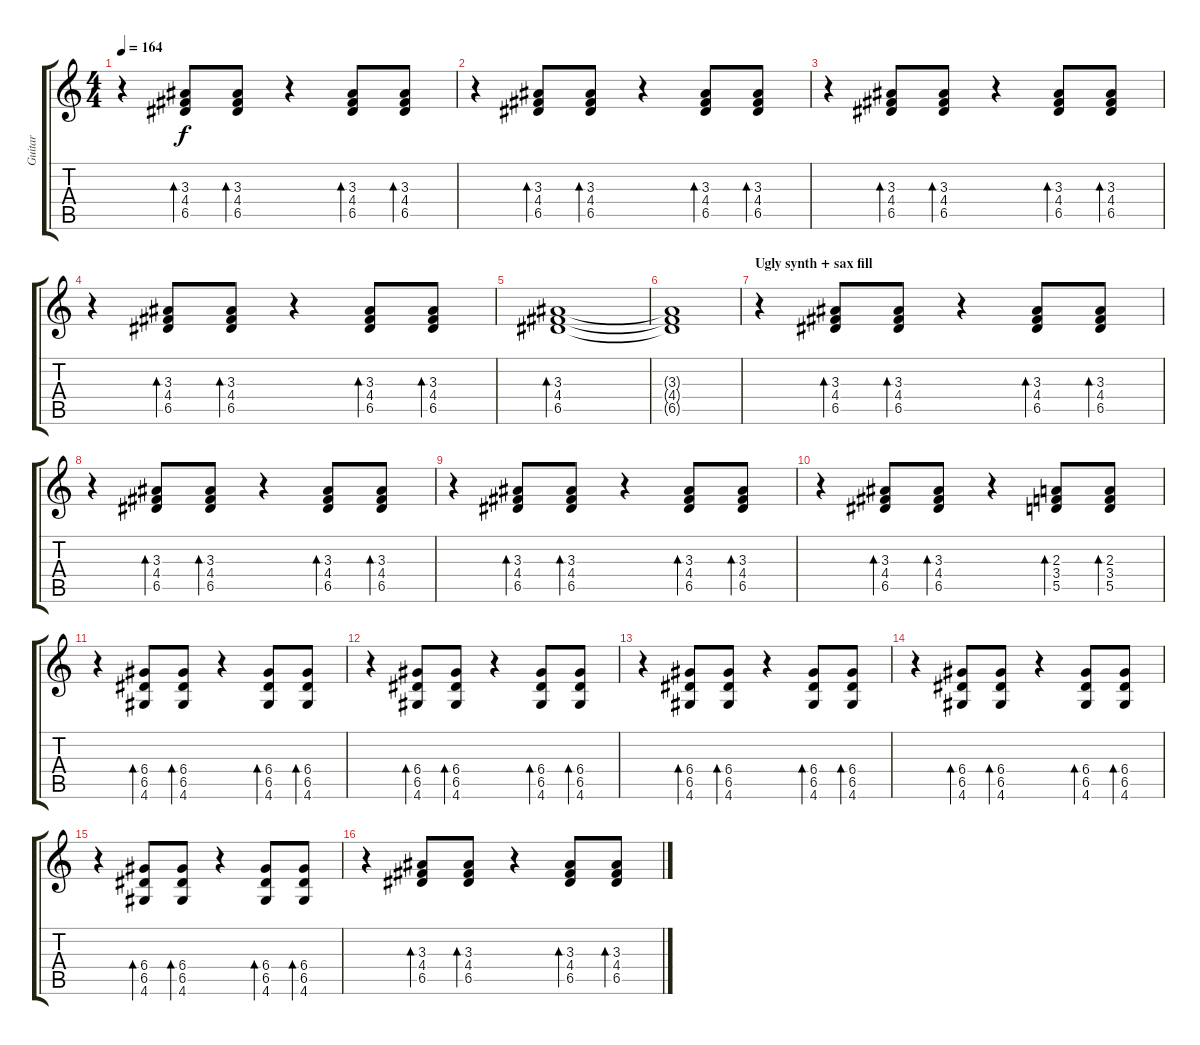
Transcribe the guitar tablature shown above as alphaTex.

\track ("Guitar" "Guitar") {instrument electricguitarjazz}
\staff {score tabs}
\tuning (E4 B3 G3 D3 A2 E2) {hide}
\ts (4 4)
\tempo 164
\clef g2
\ks c
r.4{dy f} (3.3 4.4 6.5).8{bd 120} (3.3 4.4 6.5).8{bd 120} r.4 (3.3 4.4 6.5).8{bd 120} (3.3 4.4 6.5).8{bd 120} |
r.4 (3.3 4.4 6.5).8{bd 120} (3.3 4.4 6.5).8{bd 120} r.4 (3.3 4.4 6.5).8{bd 120} (3.3 4.4 6.5).8{bd 120} |
r.4 (3.3 4.4 6.5).8{bd 120} (3.3 4.4 6.5).8{bd 120} r.4 (3.3 4.4 6.5).8{bd 120} (3.3 4.4 6.5).8{bd 120} |
r.4 (3.3 4.4 6.5).8{bd 120} (3.3 4.4 6.5).8{bd 120} r.4 (3.3 4.4 6.5).8{bd 120} (3.3 4.4 6.5).8{bd 120} |
(3.3 4.4 6.5).1{bd 120} |
(3.3{t} 4.4{t} 6.5{t}).1 |
\section ("" "Ugly synth + sax fill")
r.4 (3.3 4.4 6.5).8{bd 120} (3.3 4.4 6.5).8{bd 120} r.4 (3.3 4.4 6.5).8{bd 120} (3.3 4.4 6.5).8{bd 120} |
r.4 (3.3 4.4 6.5).8{bd 120} (3.3 4.4 6.5).8{bd 120} r.4 (3.3 4.4 6.5).8{bd 120} (3.3 4.4 6.5).8{bd 120} |
r.4 (3.3 4.4 6.5).8{bd 120} (3.3 4.4 6.5).8{bd 120} r.4 (3.3 4.4 6.5).8{bd 120} (3.3 4.4 6.5).8{bd 120} |
r.4 (3.3 4.4 6.5).8{bd 120} (3.3 4.4 6.5).8{bd 120} r.4 (2.3 3.4 5.5).8{bd 120} (2.3 3.4 5.5).8{bd 120} |
r.4 (6.4 6.5 4.6).8{bd 120} (6.4 6.5 4.6).8{bd 120} r.4 (6.4 6.5 4.6).8{bd 120} (6.4 6.5 4.6).8{bd 120} |
r.4 (6.4 6.5 4.6).8{bd 120} (6.4 6.5 4.6).8{bd 120} r.4 (6.4 6.5 4.6).8{bd 120} (6.4 6.5 4.6).8{bd 120} |
r.4 (6.4 6.5 4.6).8{bd 120} (6.4 6.5 4.6).8{bd 120} r.4 (6.4 6.5 4.6).8{bd 120} (6.4 6.5 4.6).8{bd 120} |
r.4 (6.4 6.5 4.6).8{bd 120} (6.4 6.5 4.6).8{bd 120} r.4 (6.4 6.5 4.6).8{bd 120} (6.4 6.5 4.6).8{bd 120} |
r.4 (6.4 6.5 4.6).8{bd 120} (6.4 6.5 4.6).8{bd 120} r.4 (6.4 6.5 4.6).8{bd 120} (6.4 6.5 4.6).8{bd 120} |
r.4 (3.3 4.4 6.5).8{bd 120} (3.3 4.4 6.5).8{bd 120} r.4 (3.3 4.4 6.5).8{bd 120} (3.3 4.4 6.5).8{bd 120}
